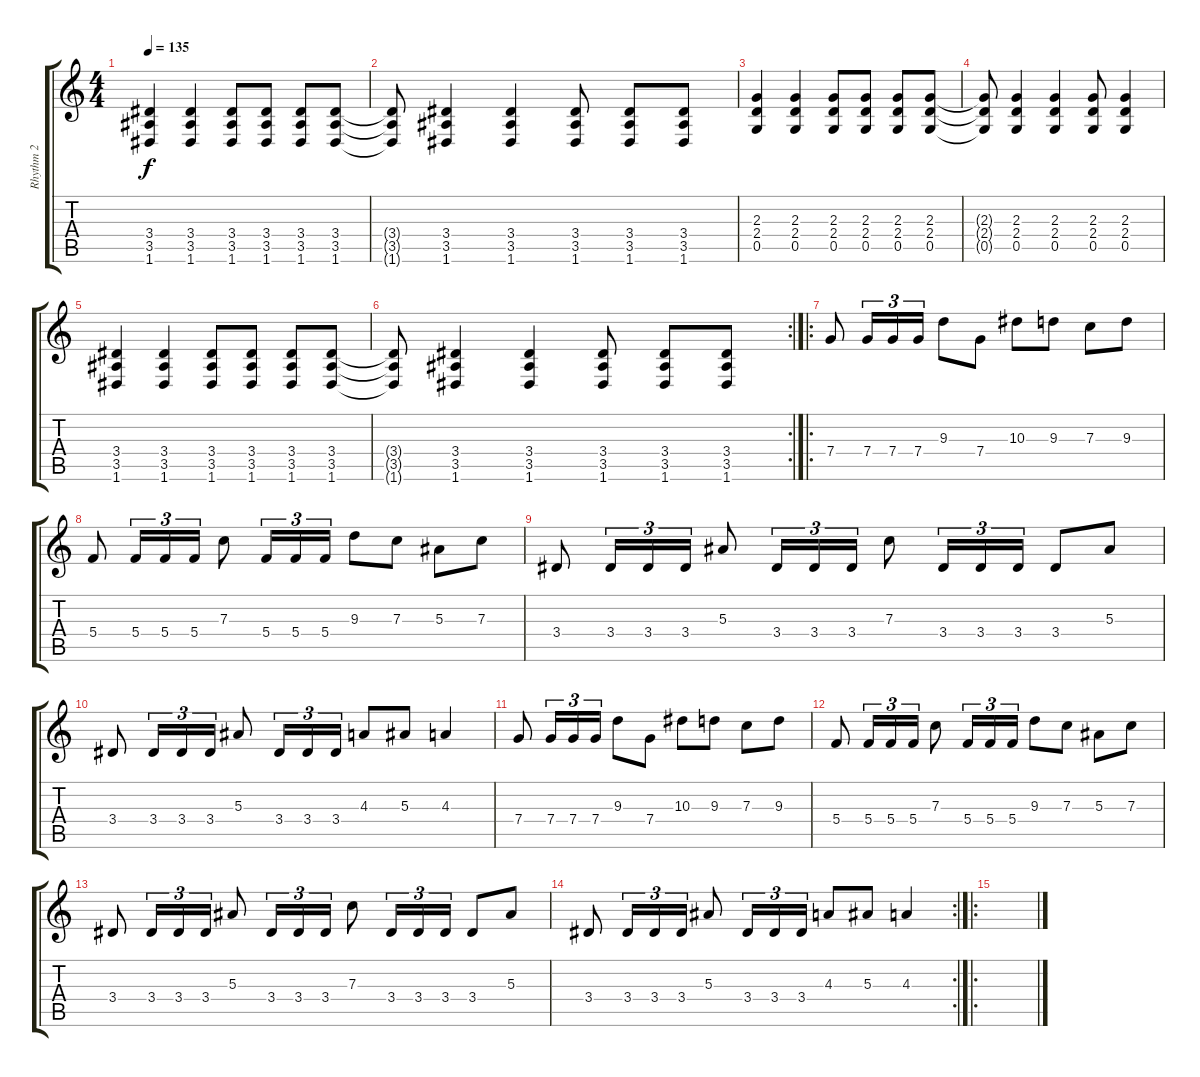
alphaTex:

\track ("Rhythm 2" "Rhythm 2") {instrument distortionguitar}
\staff {score tabs}
\tuning (D4 A3 F3 C3 G2 D2) {hide}
\ts (4 4)
\tempo 135
\clef g2
\ks c
(3.4 3.5 1.6).4{dy f} (3.4 3.5 1.6).4 (3.4 3.5 1.6).8 (3.4 3.5 1.6).8 (3.4 3.5 1.6).8 (3.4 3.5 1.6).8 |
(3.4{t} 3.5{t} 1.6{t}).8 (3.4 3.5 1.6).4 (3.4 3.5 1.6).4 (3.4 3.5 1.6).8 (3.4 3.5 1.6).8 (3.4 3.5 1.6).8 |
(2.3 2.4 0.5).4 (2.3 2.4 0.5).4 (2.3 2.4 0.5).8 (2.3 2.4 0.5).8 (2.3 2.4 0.5).8 (2.3 2.4 0.5).8 |
(2.3{t} 2.4{t} 0.5{t}).8 (2.3 2.4 0.5).4 (2.3 2.4 0.5).4 (2.3 2.4 0.5).8 (2.3 2.4 0.5).4 |
(3.4 3.5 1.6).4 (3.4 3.5 1.6).4 (3.4 3.5 1.6).8 (3.4 3.5 1.6).8 (3.4 3.5 1.6).8 (3.4 3.5 1.6).8 |
\rc 2
(3.4{t} 3.5{t} 1.6{t}).8 (3.4 3.5 1.6).4 (3.4 3.5 1.6).4 (3.4 3.5 1.6).8 (3.4 3.5 1.6).8 (3.4 3.5 1.6).8 |
\ro
7.4.8 7.4.16{tu (3 2)} 7.4.16{tu (3 2)} 7.4.16{tu (3 2)} 9.3.8 7.4.8 10.3.8 9.3.8 7.3.8 9.3.8 |
5.4.8 5.4.16{tu (3 2)} 5.4.16{tu (3 2)} 5.4.16{tu (3 2)} 7.3.8 5.4.16{tu (3 2)} 5.4.16{tu (3 2)} 5.4.16{tu (3 2)} 9.3.8 7.3.8 5.3.8 7.3.8 |
3.4.8 3.4.16{tu (3 2)} 3.4.16{tu (3 2)} 3.4.16{tu (3 2)} 5.3.8 3.4.16{tu (3 2)} 3.4.16{tu (3 2)} 3.4.16{tu (3 2)} 7.3.8 3.4.16{tu (3 2)} 3.4.16{tu (3 2)} 3.4.16{tu (3 2)} 3.4.8 5.3.8 |
3.4.8 3.4.16{tu (3 2)} 3.4.16{tu (3 2)} 3.4.16{tu (3 2)} 5.3.8 3.4.16{tu (3 2)} 3.4.16{tu (3 2)} 3.4.16{tu (3 2)} 4.3.8 5.3.8 4.3.4 |
7.4.8 7.4.16{tu (3 2)} 7.4.16{tu (3 2)} 7.4.16{tu (3 2)} 9.3.8 7.4.8 10.3.8 9.3.8 7.3.8 9.3.8 |
5.4.8 5.4.16{tu (3 2)} 5.4.16{tu (3 2)} 5.4.16{tu (3 2)} 7.3.8 5.4.16{tu (3 2)} 5.4.16{tu (3 2)} 5.4.16{tu (3 2)} 9.3.8 7.3.8 5.3.8 7.3.8 |
3.4.8 3.4.16{tu (3 2)} 3.4.16{tu (3 2)} 3.4.16{tu (3 2)} 5.3.8 3.4.16{tu (3 2)} 3.4.16{tu (3 2)} 3.4.16{tu (3 2)} 7.3.8 3.4.16{tu (3 2)} 3.4.16{tu (3 2)} 3.4.16{tu (3 2)} 3.4.8 5.3.8 |
\rc 2
3.4.8 3.4.16{tu (3 2)} 3.4.16{tu (3 2)} 3.4.16{tu (3 2)} 5.3.8 3.4.16{tu (3 2)} 3.4.16{tu (3 2)} 3.4.16{tu (3 2)} 4.3.8 5.3.8 4.3.4 |
\ro
